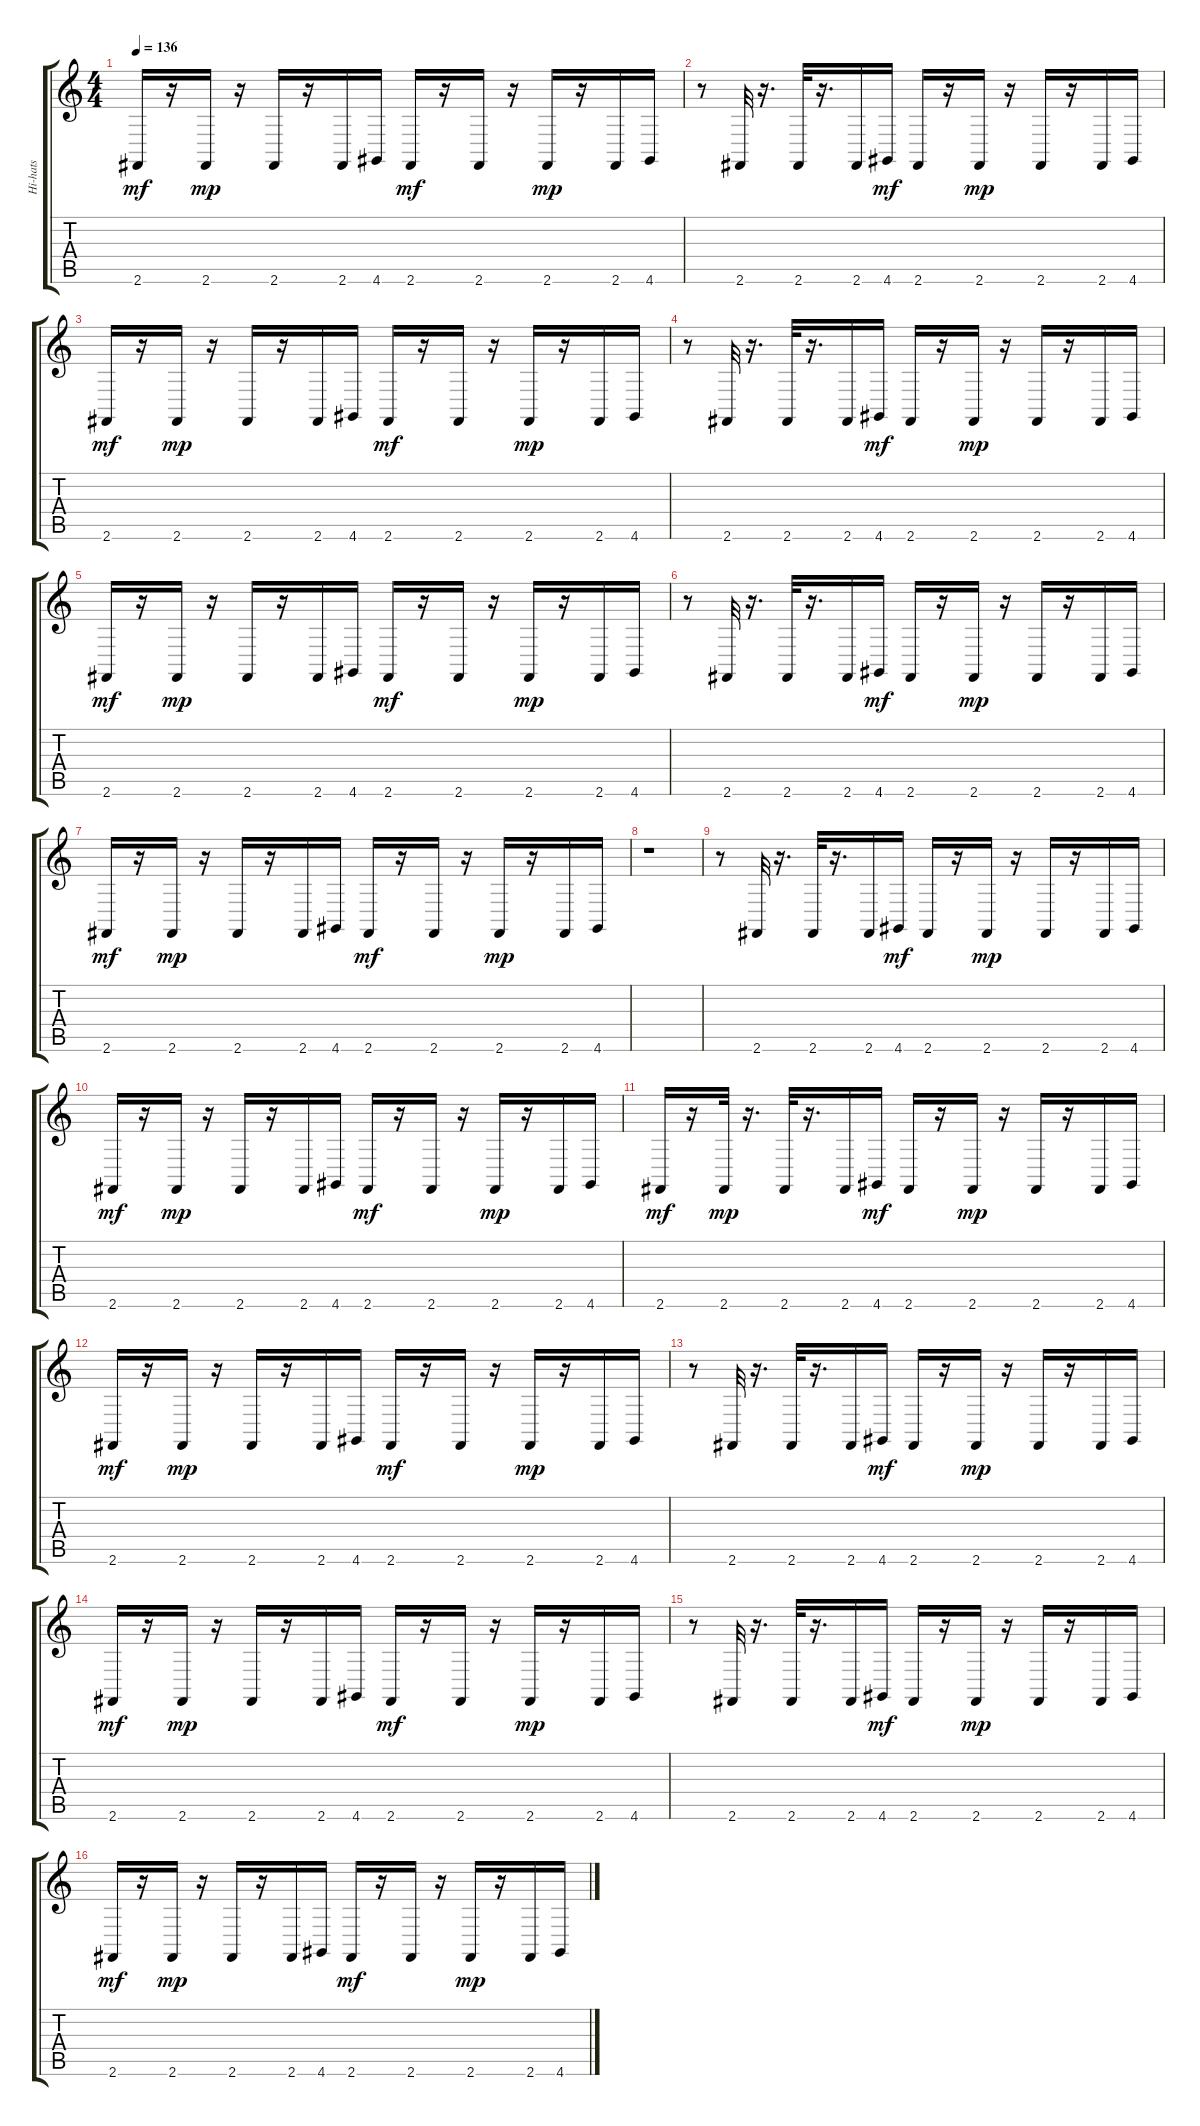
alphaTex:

\track ("Hi-hats" "Hi-hats") {instrument acousticgrandpiano}
\staff {score tabs}
\tuning (E4 B3 G3 D3 A2 E2) {hide}
\ts (4 4)
\tempo 136
\clef g2
\ks c
2.6.16{dy mf} r.16 2.6.16{dy mp} r.16 2.6.16 r.16 2.6.16 4.6.16 2.6.16{dy mf} r.16 2.6.16 r.16 2.6.16{dy mp} r.16 2.6.16 4.6.16 |
r.8 2.6.32 r.16{d} 2.6.32 r.16{d} 2.6.16 4.6.16{dy mf} 2.6.16 r.16 2.6.16{dy mp} r.16 2.6.16 r.16 2.6.16 4.6.16 |
2.6.16{dy mf} r.16 2.6.16{dy mp} r.16 2.6.16 r.16 2.6.16 4.6.16 2.6.16{dy mf} r.16 2.6.16 r.16 2.6.16{dy mp} r.16 2.6.16 4.6.16 |
r.8 2.6.32 r.16{d} 2.6.32 r.16{d} 2.6.16 4.6.16{dy mf} 2.6.16 r.16 2.6.16{dy mp} r.16 2.6.16 r.16 2.6.16 4.6.16 |
2.6.16{dy mf} r.16 2.6.16{dy mp} r.16 2.6.16 r.16 2.6.16 4.6.16 2.6.16{dy mf} r.16 2.6.16 r.16 2.6.16{dy mp} r.16 2.6.16 4.6.16 |
r.8 2.6.32 r.16{d} 2.6.32 r.16{d} 2.6.16 4.6.16{dy mf} 2.6.16 r.16 2.6.16{dy mp} r.16 2.6.16 r.16 2.6.16 4.6.16 |
2.6.16{dy mf} r.16 2.6.16{dy mp} r.16 2.6.16 r.16 2.6.16 4.6.16 2.6.16{dy mf} r.16 2.6.16 r.16 2.6.16{dy mp} r.16 2.6.16 4.6.16 |
r.1 |
r.8 2.6.32 r.16{d} 2.6.32 r.16{d} 2.6.16 4.6.16{dy mf} 2.6.16 r.16 2.6.16{dy mp} r.16 2.6.16 r.16 2.6.16 4.6.16 |
2.6.16{dy mf} r.16 2.6.16{dy mp} r.16 2.6.16 r.16 2.6.16 4.6.16 2.6.16{dy mf} r.16 2.6.16 r.16 2.6.16{dy mp} r.16 2.6.16 4.6.16 |
2.6.16{dy mf} r.16 2.6.32{dy mp} r.16{d} 2.6.32 r.16{d} 2.6.16 4.6.16{dy mf} 2.6.16 r.16 2.6.16{dy mp} r.16 2.6.16 r.16 2.6.16 4.6.16 |
2.6.16{dy mf} r.16 2.6.16{dy mp} r.16 2.6.16 r.16 2.6.16 4.6.16 2.6.16{dy mf} r.16 2.6.16 r.16 2.6.16{dy mp} r.16 2.6.16 4.6.16 |
r.8 2.6.32 r.16{d} 2.6.32 r.16{d} 2.6.16 4.6.16{dy mf} 2.6.16 r.16 2.6.16{dy mp} r.16 2.6.16 r.16 2.6.16 4.6.16 |
2.6.16{dy mf} r.16 2.6.16{dy mp} r.16 2.6.16 r.16 2.6.16 4.6.16 2.6.16{dy mf} r.16 2.6.16 r.16 2.6.16{dy mp} r.16 2.6.16 4.6.16 |
r.8 2.6.32 r.16{d} 2.6.32 r.16{d} 2.6.16 4.6.16{dy mf} 2.6.16 r.16 2.6.16{dy mp} r.16 2.6.16 r.16 2.6.16 4.6.16 |
2.6.16{dy mf} r.16 2.6.16{dy mp} r.16 2.6.16 r.16 2.6.16 4.6.16 2.6.16{dy mf} r.16 2.6.16 r.16 2.6.16{dy mp} r.16 2.6.16 4.6.16
